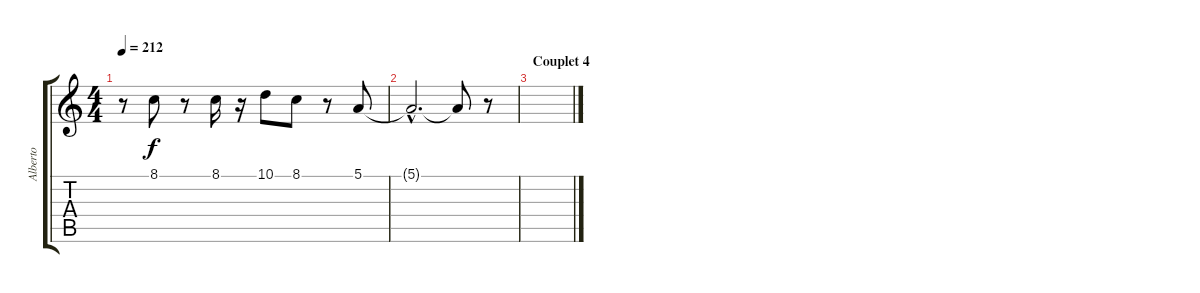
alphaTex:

\track ("Alberto" "Alberto") {instrument trumpet}
\staff {score tabs}
\tuning (E4 B3 G3 D3 A2 E2) {hide}
\ts (4 4)
\tempo 212
\clef g2
\ks c
r.8{dy f} 8.1.8 r.8 8.1.16 r.16 10.1.8 8.1.8 r.8 5.1.8 |
5.1{hac t}.2{d} 5.1{t}.8 r.8 |
\section ("" "Couplet 4")
